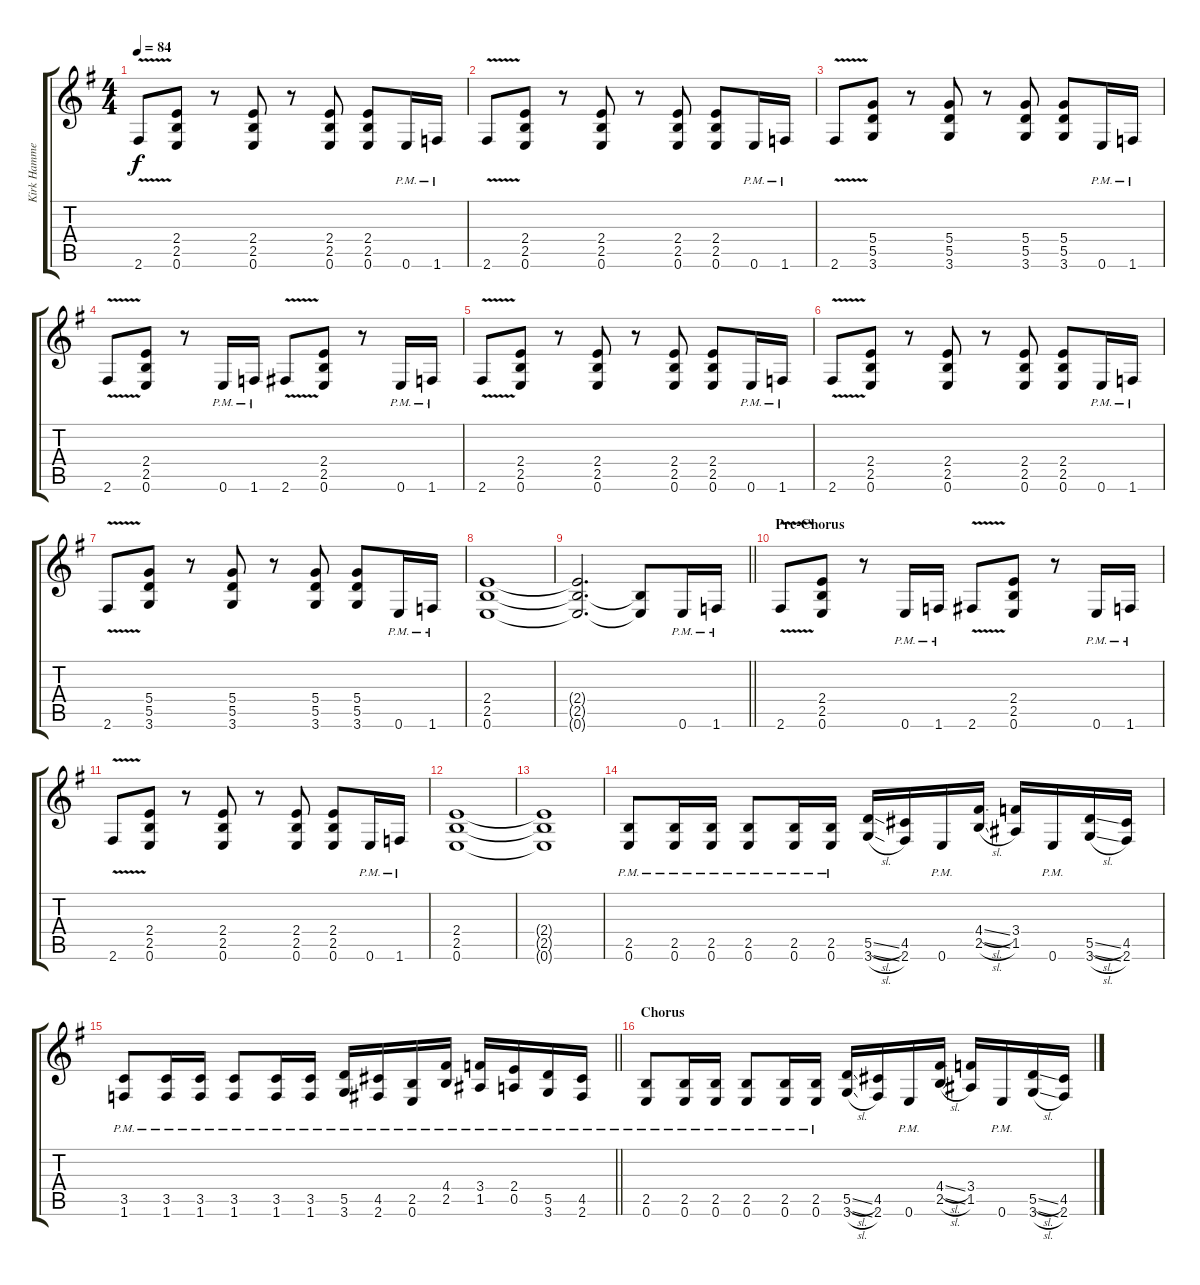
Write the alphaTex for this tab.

\track ("Kirk Hammet" "Kirk Hamme") {instrument distortionguitar}
\staff {score tabs}
\tuning (E4 B3 G3 D3 A2 E2) {hide}
\ts (4 4)
\tempo 84
\clef g2
\ks eminor
2.6{v}.8{dy f} (2.4 2.5 0.6).8 r.8 (2.4 2.5 0.6).8 r.8 (2.4 2.5 0.6).8 (2.4 2.5 0.6).8 0.6{pm}.16 1.6{pm}.16 |
2.6{v}.8 (2.4 2.5 0.6).8 r.8 (2.4 2.5 0.6).8 r.8 (2.4 2.5 0.6).8 (2.4 2.5 0.6).8 0.6{pm}.16 1.6{pm}.16 |
2.6{v}.8 (5.4 5.5 3.6).8 r.8 (5.4 5.5 3.6).8 r.8 (5.4 5.5 3.6).8 (5.4 5.5 3.6).8 0.6{pm}.16 1.6{pm}.16 |
2.6{v}.8 (2.4 2.5 0.6).8 r.8 0.6{pm}.16 1.6{pm}.16 2.6{v}.8 (2.4 2.5 0.6).8 r.8 0.6{pm}.16 1.6{pm}.16 |
2.6{v}.8 (2.4 2.5 0.6).8 r.8 (2.4 2.5 0.6).8 r.8 (2.4 2.5 0.6).8 (2.4 2.5 0.6).8 0.6{pm}.16 1.6{pm}.16 |
2.6{v}.8 (2.4 2.5 0.6).8 r.8 (2.4 2.5 0.6).8 r.8 (2.4 2.5 0.6).8 (2.4 2.5 0.6).8 0.6{pm}.16 1.6{pm}.16 |
2.6{v}.8 (5.4 5.5 3.6).8 r.8 (5.4 5.5 3.6).8 r.8 (5.4 5.5 3.6).8 (5.4 5.5 3.6).8 0.6{pm}.16 1.6{pm}.16 |
(2.4 2.5 0.6).1 |
\barLineRight lightlight
(2.4{t} 2.5{t} 0.6{t}).2{d} (2.5{t} 0.6{t}).8 0.6{pm}.16 1.6{pm}.16 |
\section ("" "Pre-Chorus")
2.6{v}.8 (2.4 2.5 0.6).8 r.8 0.6{pm}.16 1.6{pm}.16 2.6{v}.8 (2.4 2.5 0.6).8 r.8 0.6{pm}.16 1.6{pm}.16 |
2.6{v}.8 (2.4 2.5 0.6).8 r.8 (2.4 2.5 0.6).8 r.8 (2.4 2.5 0.6).8 (2.4 2.5 0.6).8 0.6{pm}.16 1.6{pm}.16 |
(2.4 2.5 0.6).1 |
(2.4{t} 2.5{t} 0.6{t}).1 |
(2.5{pm} 0.6{pm}).8 (2.5{pm} 0.6{pm}).16 (2.5{pm} 0.6{pm}).16 (2.5{pm} 0.6{pm}).8 (2.5{pm} 0.6{pm}).16 (2.5{pm} 0.6{pm}).16 (5.5{sl} 3.6{sl}).16 (4.5 2.6).16 0.6{pm}.16 (4.4{sl} 2.5{sl}).16 (3.4 1.5).16 0.6{pm}.16 (5.5{sl} 3.6{sl}).16 (4.5 2.6).16 |
\barLineRight lightlight
(3.5{pm} 1.6{pm}).8 (3.5{pm} 1.6{pm}).16 (3.5{pm} 1.6{pm}).16 (3.5{pm} 1.6{pm}).8 (3.5{pm} 1.6{pm}).16 (3.5{pm} 1.6{pm}).16 (5.5{pm} 3.6{pm}).16 (4.5{pm} 2.6{pm}).16 (2.5{pm} 0.6{pm}).16 (4.4{pm} 2.5{pm}).16 (3.4{pm} 1.5{pm}).16 (2.4{pm} 0.5{pm}).16 (5.5{pm} 3.6{pm}).16 (4.5{pm} 2.6{pm}).16 |
\section ("" "Chorus")
(2.5{pm} 0.6{pm}).8 (2.5{pm} 0.6{pm}).16 (2.5{pm} 0.6{pm}).16 (2.5{pm} 0.6{pm}).8 (2.5{pm} 0.6{pm}).16 (2.5{pm} 0.6{pm}).16 (5.5{sl} 3.6{sl}).16 (4.5 2.6).16 0.6{pm}.16 (4.4{sl} 2.5{sl}).16 (3.4 1.5).16 0.6{pm}.16 (5.5{sl} 3.6{sl}).16 (4.5 2.6).16
